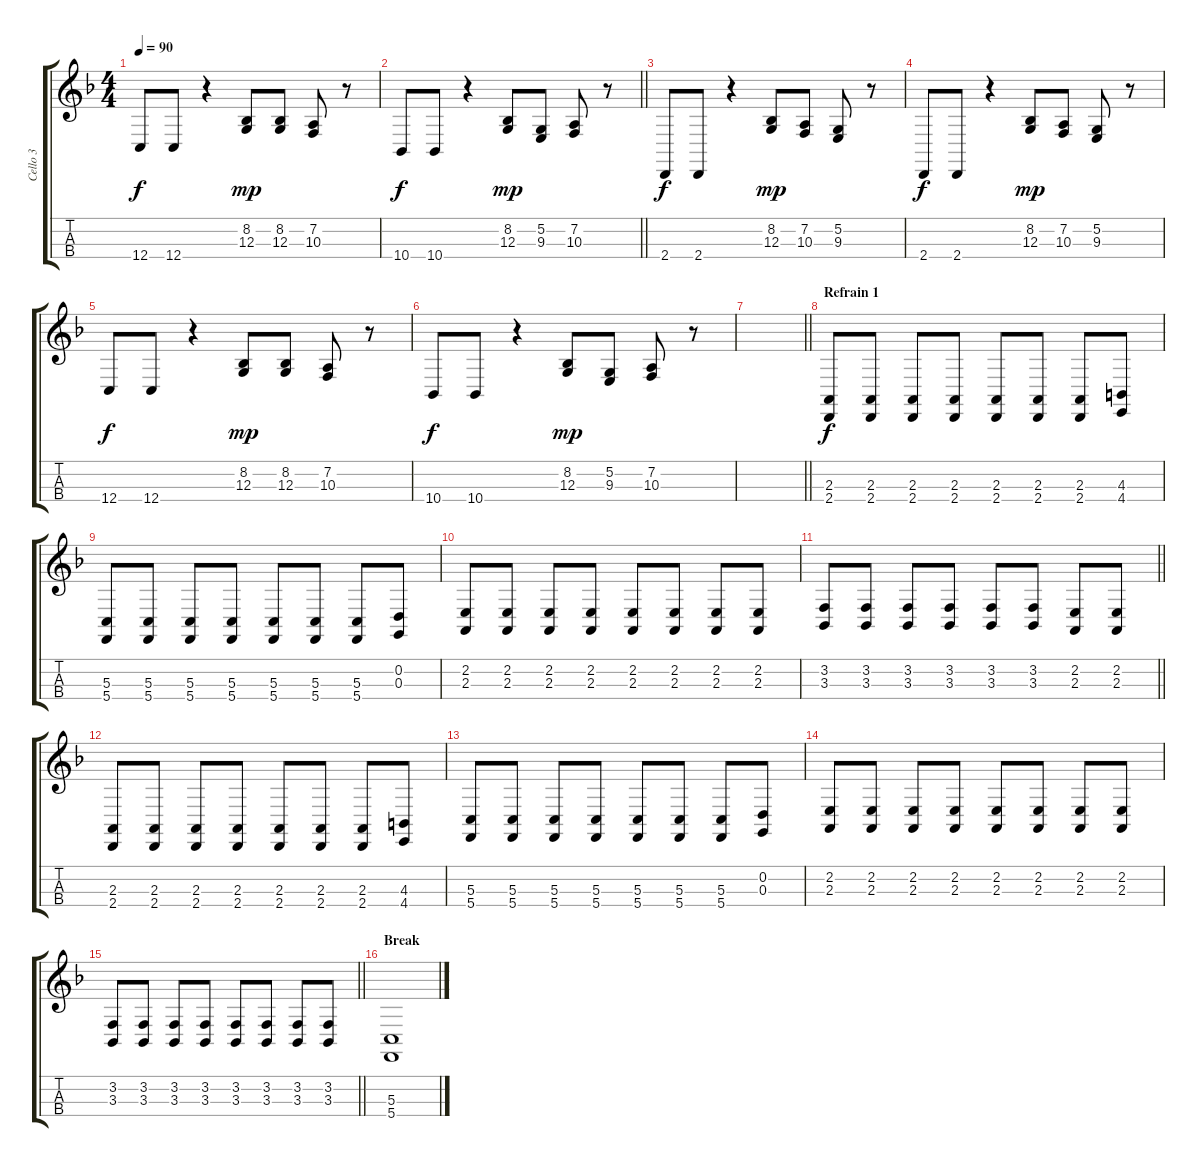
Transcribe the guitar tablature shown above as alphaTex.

\track ("Cello 3" "Cello 3") {instrument cello}
\staff {score tabs}
\tuning (A3 D3 G2 C2) {hide}
\ts (4 4)
\tempo 90
\clef g2
\ks dminor
12.4.8{dy f} 12.4.8 r.4 (8.2 12.3).8{dy mp} (8.2 12.3).8 (7.2 10.3).8 r.8 |
\barLineRight lightlight
10.4.8{dy f} 10.4.8 r.4 (8.2 12.3).8{dy mp} (5.2 9.3).8 (7.2 10.3).8 r.8 |
2.4.8{dy f} 2.4.8 r.4 (8.2 12.3).8{dy mp} (7.2 10.3).8 (5.2 9.3).8 r.8 |
2.4.8{dy f} 2.4.8 r.4 (8.2 12.3).8{dy mp} (7.2 10.3).8 (5.2 9.3).8 r.8 |
12.4.8{dy f} 12.4.8 r.4 (8.2 12.3).8{dy mp} (8.2 12.3).8 (7.2 10.3).8 r.8 |
10.4.8{dy f} 10.4.8 r.4 (8.2 12.3).8{dy mp} (5.2 9.3).8 (7.2 10.3).8 r.8 |
\barLineRight lightlight
|
\section ("" "Refrain 1")
(2.3 2.4).8{dy f volume 11 instrument distortionguitar} (2.3 2.4).8 (2.3 2.4).8 (2.3 2.4).8 (2.3 2.4).8 (2.3 2.4).8 (2.3 2.4).8 (4.3 4.4).8 |
(5.3 5.4).8 (5.3 5.4).8 (5.3 5.4).8 (5.3 5.4).8 (5.3 5.4).8 (5.3 5.4).8 (5.3 5.4).8 (0.2 0.3).8 |
(2.2 2.3).8 (2.2 2.3).8 (2.2 2.3).8 (2.2 2.3).8 (2.2 2.3).8 (2.2 2.3).8 (2.2 2.3).8 (2.2 2.3).8 |
\barLineRight lightlight
(3.2 3.3).8 (3.2 3.3).8 (3.2 3.3).8 (3.2 3.3).8 (3.2 3.3).8 (3.2 3.3).8 (2.2 2.3).8 (2.2 2.3).8 |
(2.3 2.4).8 (2.3 2.4).8 (2.3 2.4).8 (2.3 2.4).8 (2.3 2.4).8 (2.3 2.4).8 (2.3 2.4).8 (4.3 4.4).8 |
(5.3 5.4).8 (5.3 5.4).8 (5.3 5.4).8 (5.3 5.4).8 (5.3 5.4).8 (5.3 5.4).8 (5.3 5.4).8 (0.2 0.3).8 |
(2.2 2.3).8 (2.2 2.3).8 (2.2 2.3).8 (2.2 2.3).8 (2.2 2.3).8 (2.2 2.3).8 (2.2 2.3).8 (2.2 2.3).8 |
\barLineRight lightlight
(3.2 3.3).8 (3.2 3.3).8 (3.2 3.3).8 (3.2 3.3).8 (3.2 3.3).8 (3.2 3.3).8 (3.2 3.3).8 (3.2 3.3).8 |
\section ("" "Break")
(5.3 5.4).1
